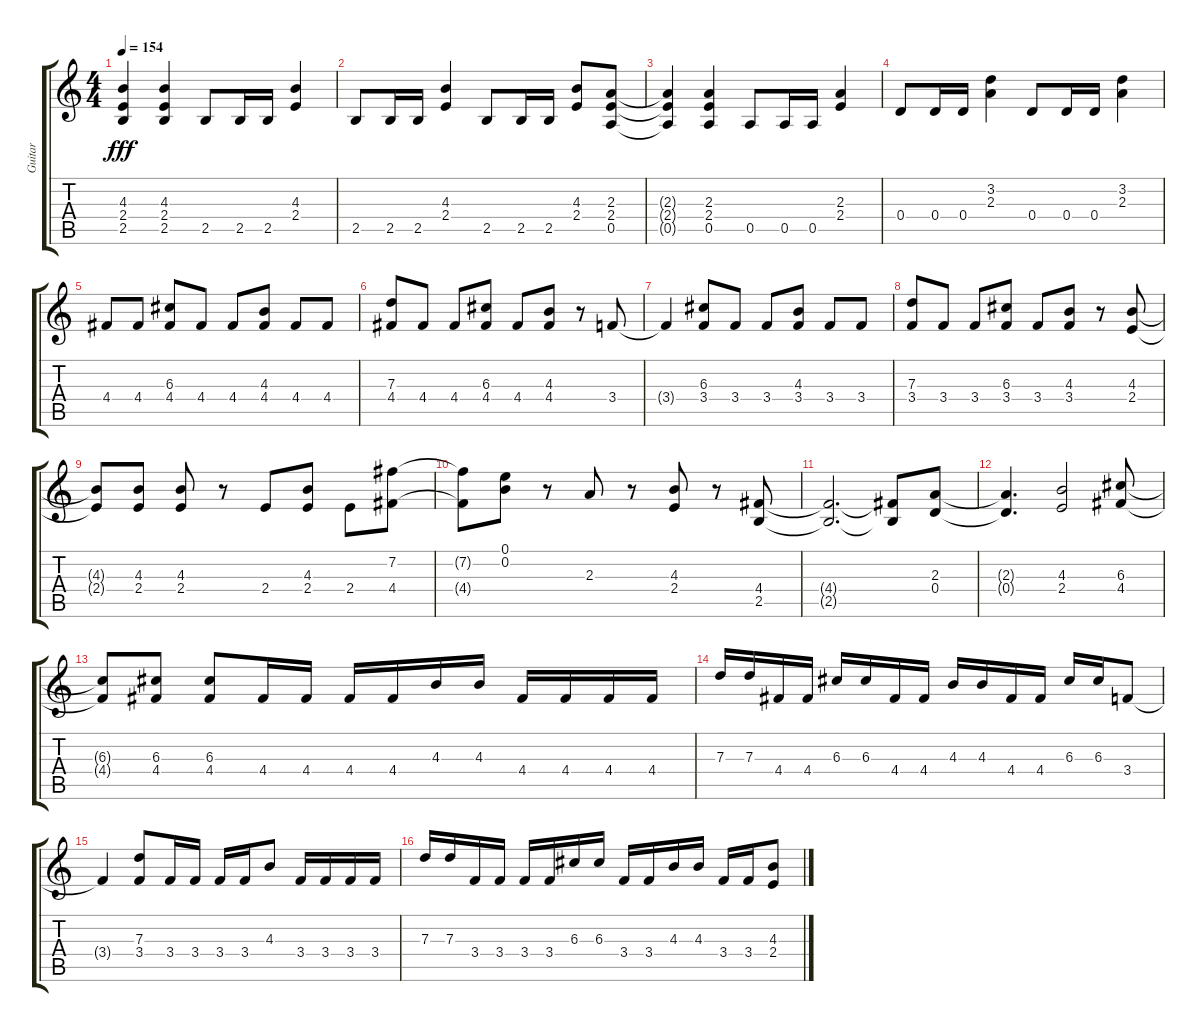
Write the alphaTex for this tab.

\track ("Guitar" "Guitar") {instrument distortionguitar}
\staff {score tabs}
\tuning (E4 B3 G3 D3 A2 E2) {hide}
\ts (4 4)
\tempo 154
\clef g2
\ks c
(4.3{t} 2.4{t} 2.5{t}).4{dy fff} (4.3 2.4 2.5).4 2.5.8 2.5.16 2.5.16 (4.3 2.4).4 |
2.5.8 2.5.16 2.5.16 (4.3 2.4).4 2.5.8 2.5.16 2.5.16 (4.3 2.4).8 (2.3 2.4 0.5).8 |
(2.3{t} 2.4{t} 0.5{t}).4 (2.3 2.4 0.5).4 0.5.8 0.5.16 0.5.16 (2.3 2.4).4 |
0.4.8 0.4.16 0.4.16 (3.2 2.3).4 0.4.8 0.4.16 0.4.16 (3.2 2.3).4 |
4.4.8 4.4.8 (6.3 4.4).8 4.4.8 4.4.8 (4.3 4.4).8 4.4.8 4.4.8 |
(7.3 4.4).8 4.4.8 4.4.8 (6.3 4.4).8 4.4.8 (4.3 4.4).8 r.8 3.4.8 |
3.4{t}.4 (6.3 3.4).8 3.4.8 3.4.8 (4.3 3.4).8 3.4.8 3.4.8 |
(7.3 3.4).8 3.4.8 3.4.8 (6.3 3.4).8 3.4.8 (4.3 3.4).8 r.8 (4.3 2.4).8 |
(4.3{t} 2.4{t}).8 (4.3 2.4).8 (4.3 2.4).8 r.8 2.4.8 (4.3 2.4).8 2.4.8 (7.2 4.4).8 |
(7.2{t} 4.4{t}).8 (0.1 0.2).8 r.8 2.3.8 r.8 (4.3 2.4).8 r.8 (4.4 2.5).8 |
(4.4{t} 2.5{t}).2{d} (4.4{t} 2.5{t}).8 (2.3 0.4).8 |
(2.3{t} 0.4{t}).4{d} (4.3 2.4).2 (6.3 4.4).8 |
(6.3{t} 4.4{t}).8 (6.3 4.4).8 (6.3 4.4).8 4.4.16 4.4.16 4.4.16 4.4.16 4.3.16 4.3.16 4.4.16 4.4.16 4.4.16 4.4.16 |
7.3.16 7.3.16 4.4.16 4.4.16 6.3.16 6.3.16 4.4.16 4.4.16 4.3.16 4.3.16 4.4.16 4.4.16 6.3.16 6.3.16 3.4.8 |
3.4{t}.4 (7.3 3.4).8 3.4.16 3.4.16 3.4.16 3.4.16 4.3.8 3.4.16 3.4.16 3.4.16 3.4.16 |
7.3.16 7.3.16 3.4.16 3.4.16 3.4.16 3.4.16 6.3.16 6.3.16 3.4.16 3.4.16 4.3.16 4.3.16 3.4.16 3.4.16 (4.3 2.4).8
